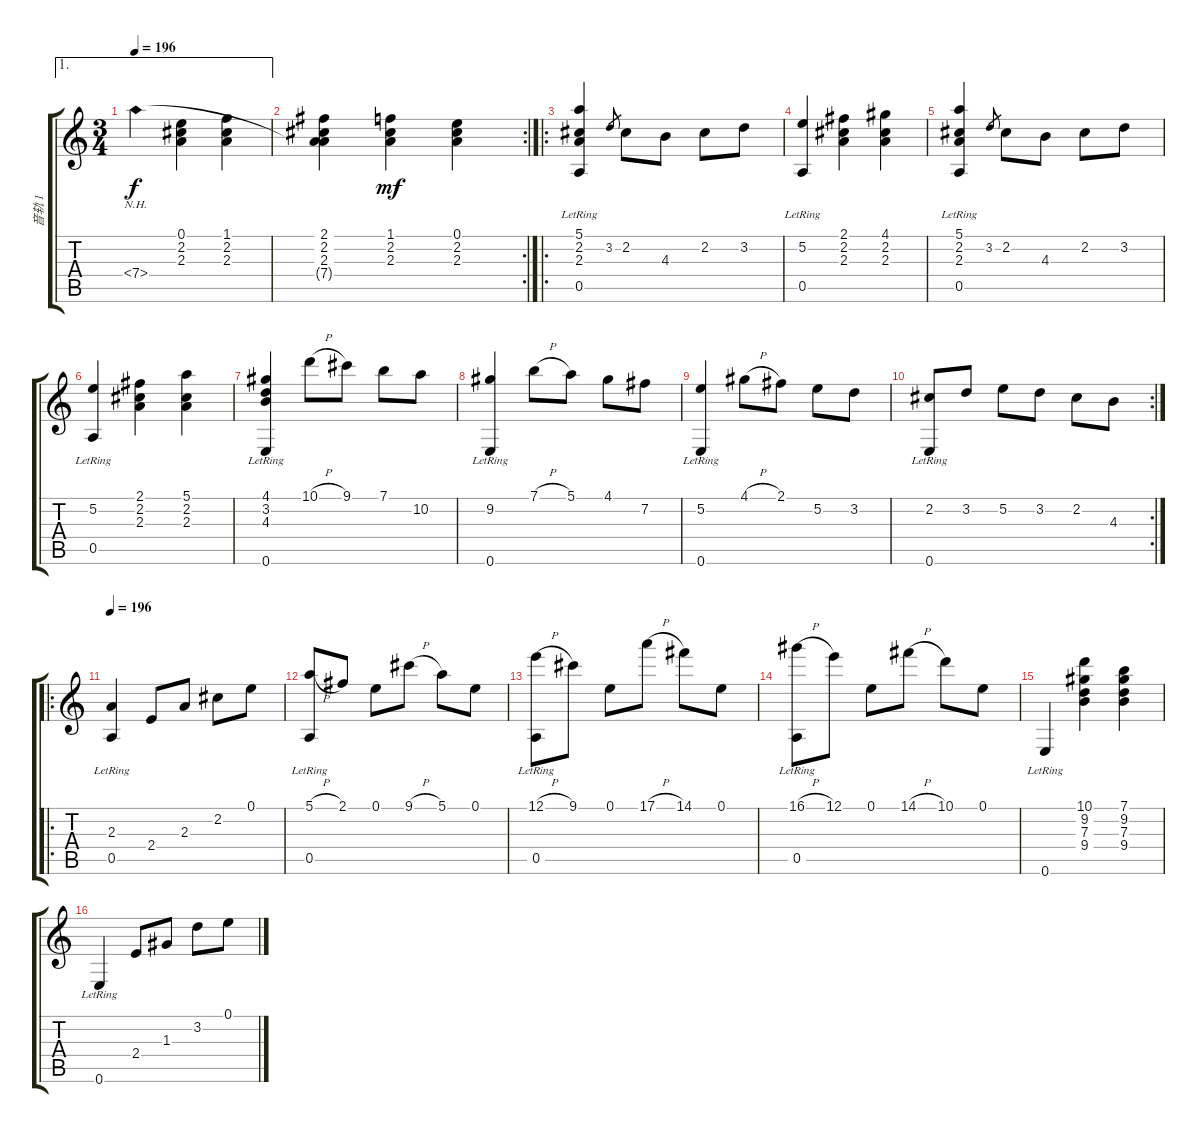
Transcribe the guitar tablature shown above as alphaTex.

\track ("音轨 1" "音轨 1") {instrument acousticguitarnylon}
\staff {score tabs}
\tuning (E4 B3 G3 D3 A2 E2) {hide}
\ae 1
\ts (3 4)
\tempo 196
\clef g2
\ks c
7.4{nh}.4{dy f} (0.1 2.2 2.3).4 (1.1 2.2 2.3).4 |
\rc 2
(2.1 2.2 2.3 7.4{t}).4 (1.1 2.2 2.3).4{dy mf} (0.1 2.2 2.3).4 |
\ro
(5.1 2.2 2.3 0.5{lr}).4 3.2.8{gr} 2.2.8 4.3.8 2.2.8 3.2.8 |
(5.2 0.5{lr}).4 (2.1 2.2 2.3).4 (4.1 2.2 2.3).4 |
(5.1 2.2 2.3 0.5{lr}).4 3.2.8{gr} 2.2.8 4.3.8 2.2.8 3.2.8 |
(5.2 0.5{lr}).4 (2.1 2.2 2.3).4 (5.1 2.2 2.3).4 |
(4.1 3.2 4.3 0.6{lr}).4 10.1{h}.8 9.1.8 7.1.8 10.2.8 |
(9.2 0.6{lr}).4 7.1{h}.8 5.1.8 4.1.8 7.2.8 |
(5.2 0.6{lr}).4 4.1{h}.8 2.1.8 5.2.8 3.2.8 |
\rc 2
(2.2 0.6{lr}).8 3.2.8 5.2.8 3.2.8 2.2.8 4.3.8 |
\ro
\tempo 196
(2.3 0.5{lr}).4 2.4.8 2.3.8 2.2.8 0.1.8 |
(5.1{h} 0.5{lr}).8 2.1.8 0.1.8 9.1{h}.8 5.1.8 0.1.8 |
(12.1{h} 0.5{lr}).8 9.1.8 0.1.8 17.1{h}.8 14.1.8 0.1.8 |
(16.1{h} 0.5{lr}).8 12.1.8 0.1.8 14.1{h}.8 10.1.8 0.1.8 |
0.6{lr}.4 (10.1 9.2 7.3 9.4).4 (7.1 9.2 7.3 9.4).4 |
0.6{lr}.4 2.4.8 1.3.8 3.2.8 0.1.8
